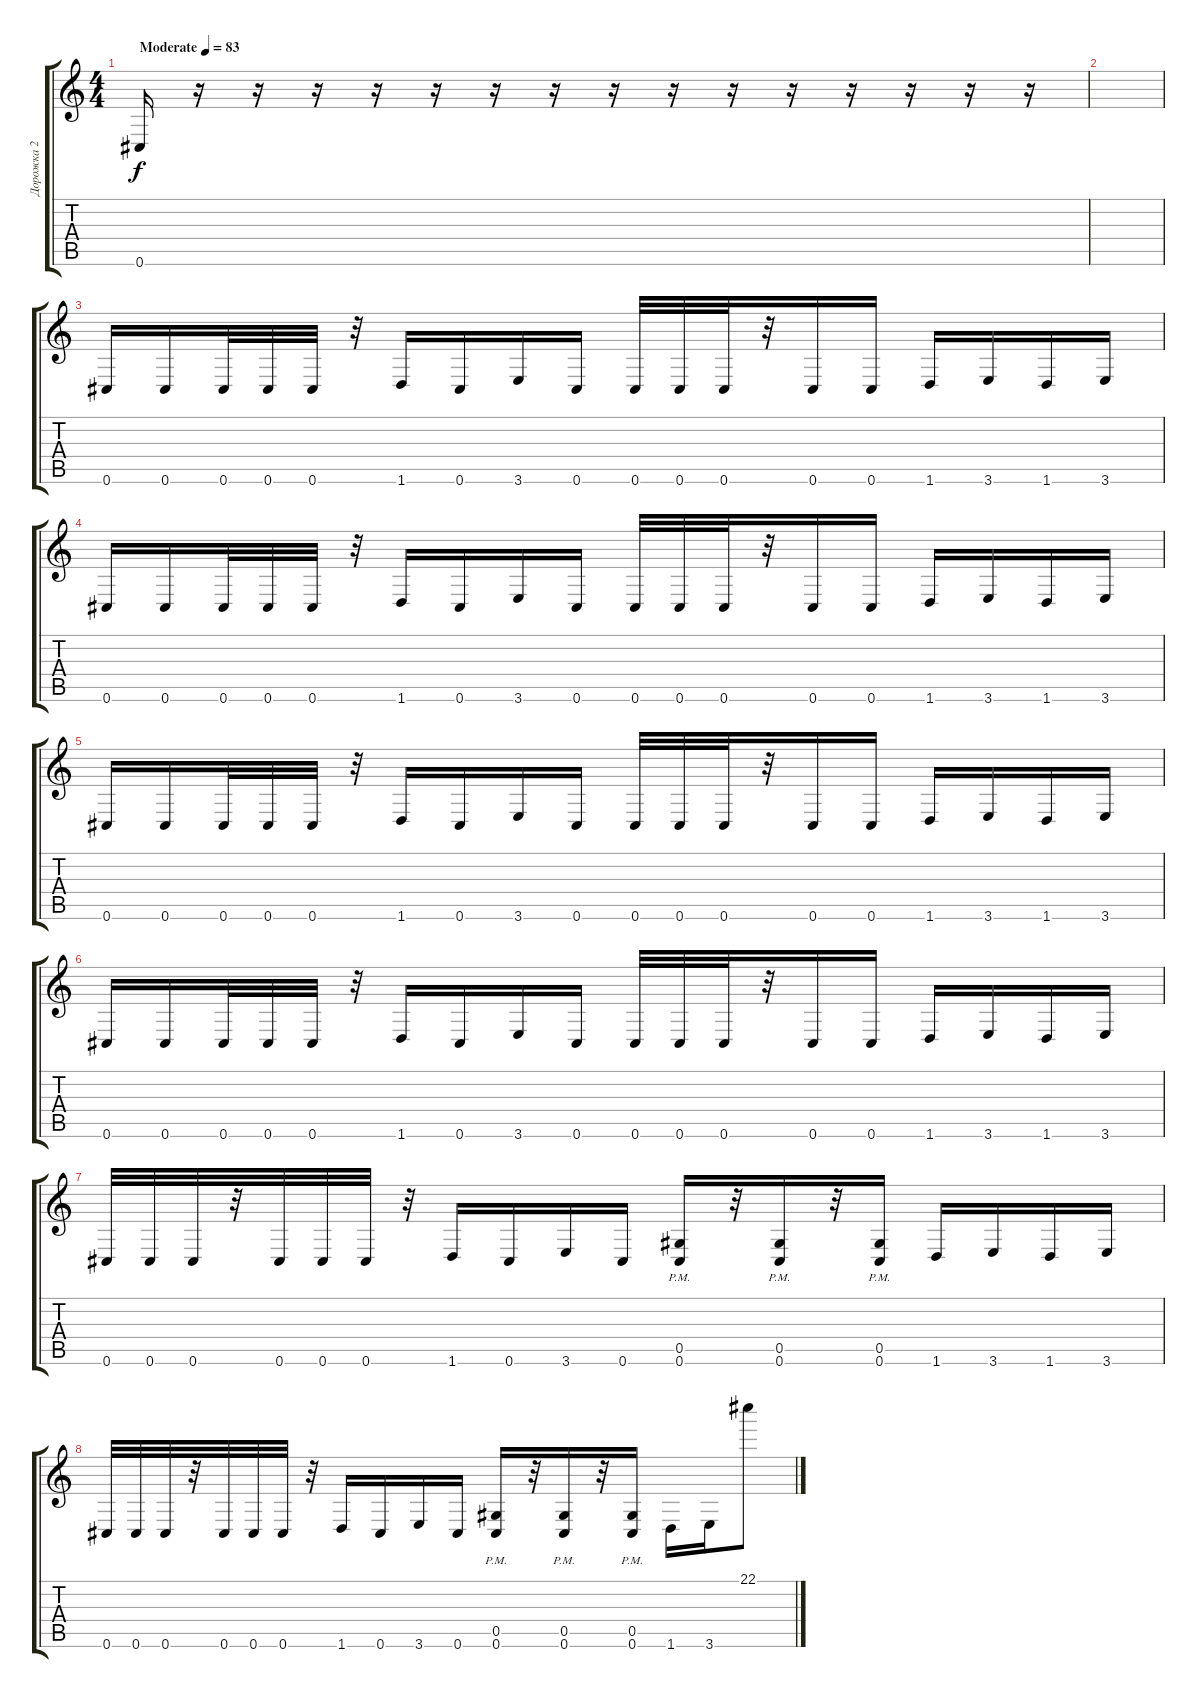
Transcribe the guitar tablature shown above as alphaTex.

\track ("Дорожка 2" "Дорожка 2") {instrument distortionguitar}
\staff {score tabs}
\tuning (Eb4 Bb3 Gb3 Db3 Ab2 Db2) {hide}
\ts (4 4)
\tempo (83 "Moderate")
\clef g2
\ks c
0.6.16{dy f instrument distortionguitar} r.16 r.16 r.16 r.16 r.16 r.16 r.16 r.16 r.16 r.16 r.16 r.16 r.16 r.16 r.16 |
|
0.6.16 0.6.16 0.6.32 0.6.32 0.6.32 r.32 1.6.16 0.6.16 3.6.16 0.6.16 0.6.32 0.6.32 0.6.32 r.32 0.6.16 0.6.16 1.6.16 3.6.16 1.6.16 3.6.16 |
0.6.16 0.6.16 0.6.32 0.6.32 0.6.32 r.32 1.6.16 0.6.16 3.6.16 0.6.16 0.6.32 0.6.32 0.6.32 r.32 0.6.16 0.6.16 1.6.16 3.6.16 1.6.16 3.6.16 |
0.6.16 0.6.16 0.6.32 0.6.32 0.6.32 r.32 1.6.16 0.6.16 3.6.16 0.6.16 0.6.32 0.6.32 0.6.32 r.32 0.6.16 0.6.16 1.6.16 3.6.16 1.6.16 3.6.16 |
0.6.16 0.6.16 0.6.32 0.6.32 0.6.32 r.32 1.6.16 0.6.16 3.6.16 0.6.16 0.6.32 0.6.32 0.6.32 r.32 0.6.16 0.6.16 1.6.16 3.6.16 1.6.16 3.6.16 |
0.6.32 0.6.32 0.6.32 r.32 0.6.32 0.6.32 0.6.32 r.32 1.6.16 0.6.16 3.6.16 0.6.16 (0.5{pm} 0.6{pm}).16 r.32 (0.5{pm} 0.6{pm}).16 r.32 (0.5{pm} 0.6{pm}).16 1.6.16 3.6.16 1.6.16 3.6.16 |
0.6.32 0.6.32 0.6.32 r.32 0.6.32 0.6.32 0.6.32 r.32 1.6.16 0.6.16 3.6.16 0.6.16 (0.5{pm} 0.6{pm}).16 r.32 (0.5{pm} 0.6{pm}).16 r.32 (0.5{pm} 0.6{pm}).16 1.6.16 3.6.16 22.1.8
